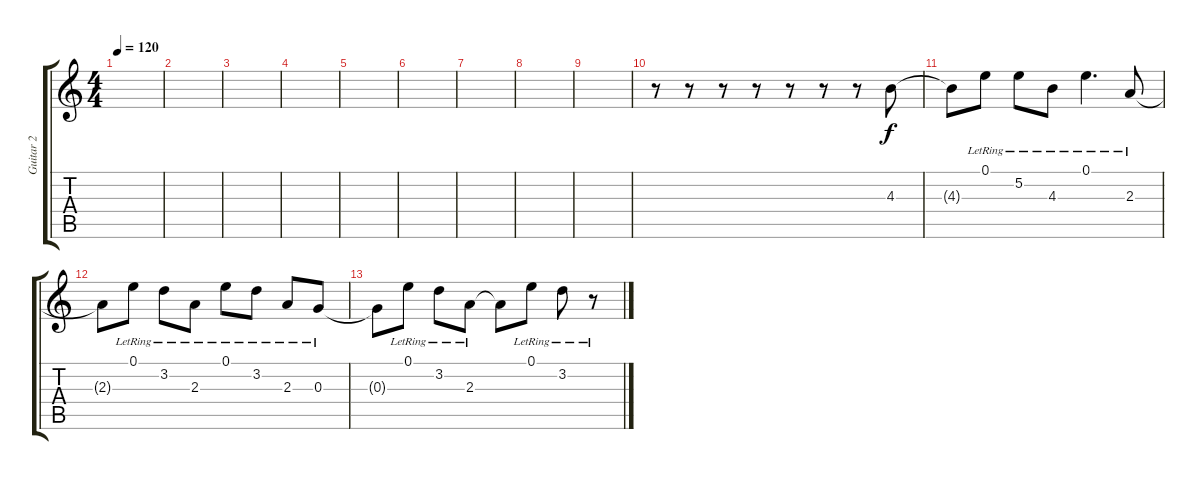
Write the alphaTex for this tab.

\track ("Guitar 2" "Guitar 2") {instrument acousticguitarnylon}
\staff {score tabs}
\tuning (E4 B3 G3 D3 A2 E2) {hide}
\ts (4 4)
\tempo 120
\clef g2
\ks c
|
|
|
|
|
|
|
|
|
r.8 r.8 r.8 r.8 r.8 r.8 r.8 4.3.8 |
4.3{t}.8 0.1{lr}.8 5.2{lr}.8 4.3{lr}.8 0.1{lr}.4{d} 2.3{lr}.8 |
2.3{t}.8 0.1{lr}.8 3.2{lr}.8 2.3{lr}.8 0.1{lr}.8 3.2{lr}.8 2.3{lr}.8 0.3{lr}.8 |
0.3{t}.8 0.1{lr}.8 3.2{lr}.8 2.3{lr}.8 2.3{t}.8 0.1{lr}.8 3.2{lr}.8 r.8
